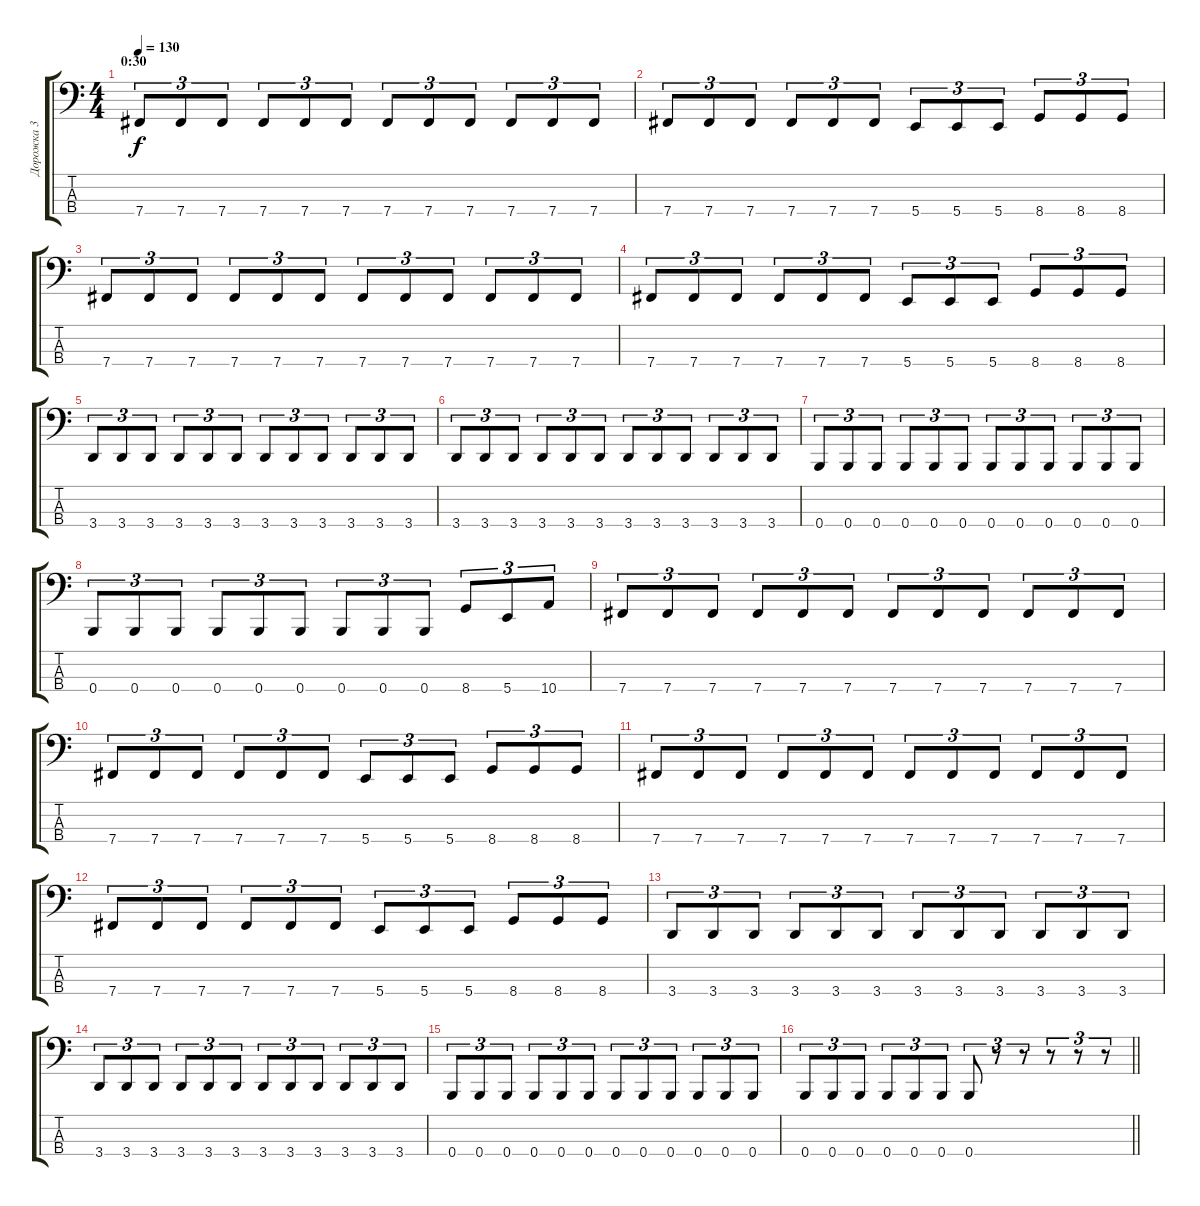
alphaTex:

\track ("Дорожка 3" "Дорожка 3") {instrument electricbassfinger}
\staff {score tabs}
\tuning (E2 B1 Gb1 B0) {hide}
\ts (4 4)
\section ("" "0:30")
\tempo 130
\clef f4
\ks c
7.4.8{tu (3 2) dy f} 7.4.8{tu (3 2)} 7.4.8{tu (3 2)} 7.4.8{tu (3 2)} 7.4.8{tu (3 2)} 7.4.8{tu (3 2)} 7.4.8{tu (3 2)} 7.4.8{tu (3 2)} 7.4.8{tu (3 2)} 7.4.8{tu (3 2)} 7.4.8{tu (3 2)} 7.4.8{tu (3 2)} |
7.4.8{tu (3 2)} 7.4.8{tu (3 2)} 7.4.8{tu (3 2)} 7.4.8{tu (3 2)} 7.4.8{tu (3 2)} 7.4.8{tu (3 2)} 5.4.8{tu (3 2)} 5.4.8{tu (3 2)} 5.4.8{tu (3 2)} 8.4.8{tu (3 2)} 8.4.8{tu (3 2)} 8.4.8{tu (3 2)} |
7.4.8{tu (3 2)} 7.4.8{tu (3 2)} 7.4.8{tu (3 2)} 7.4.8{tu (3 2)} 7.4.8{tu (3 2)} 7.4.8{tu (3 2)} 7.4.8{tu (3 2)} 7.4.8{tu (3 2)} 7.4.8{tu (3 2)} 7.4.8{tu (3 2)} 7.4.8{tu (3 2)} 7.4.8{tu (3 2)} |
7.4.8{tu (3 2)} 7.4.8{tu (3 2)} 7.4.8{tu (3 2)} 7.4.8{tu (3 2)} 7.4.8{tu (3 2)} 7.4.8{tu (3 2)} 5.4.8{tu (3 2)} 5.4.8{tu (3 2)} 5.4.8{tu (3 2)} 8.4.8{tu (3 2)} 8.4.8{tu (3 2)} 8.4.8{tu (3 2)} |
3.4.8{tu (3 2)} 3.4.8{tu (3 2)} 3.4.8{tu (3 2)} 3.4.8{tu (3 2)} 3.4.8{tu (3 2)} 3.4.8{tu (3 2)} 3.4.8{tu (3 2)} 3.4.8{tu (3 2)} 3.4.8{tu (3 2)} 3.4.8{tu (3 2)} 3.4.8{tu (3 2)} 3.4.8{tu (3 2)} |
3.4.8{tu (3 2)} 3.4.8{tu (3 2)} 3.4.8{tu (3 2)} 3.4.8{tu (3 2)} 3.4.8{tu (3 2)} 3.4.8{tu (3 2)} 3.4.8{tu (3 2)} 3.4.8{tu (3 2)} 3.4.8{tu (3 2)} 3.4.8{tu (3 2)} 3.4.8{tu (3 2)} 3.4.8{tu (3 2)} |
0.4.8{tu (3 2)} 0.4.8{tu (3 2)} 0.4.8{tu (3 2)} 0.4.8{tu (3 2)} 0.4.8{tu (3 2)} 0.4.8{tu (3 2)} 0.4.8{tu (3 2)} 0.4.8{tu (3 2)} 0.4.8{tu (3 2)} 0.4.8{tu (3 2)} 0.4.8{tu (3 2)} 0.4.8{tu (3 2)} |
0.4.8{tu (3 2)} 0.4.8{tu (3 2)} 0.4.8{tu (3 2)} 0.4.8{tu (3 2)} 0.4.8{tu (3 2)} 0.4.8{tu (3 2)} 0.4.8{tu (3 2)} 0.4.8{tu (3 2)} 0.4.8{tu (3 2)} 8.4.8{tu (3 2)} 5.4.8{tu (3 2)} 10.4.8{tu (3 2)} |
7.4.8{tu (3 2)} 7.4.8{tu (3 2)} 7.4.8{tu (3 2)} 7.4.8{tu (3 2)} 7.4.8{tu (3 2)} 7.4.8{tu (3 2)} 7.4.8{tu (3 2)} 7.4.8{tu (3 2)} 7.4.8{tu (3 2)} 7.4.8{tu (3 2)} 7.4.8{tu (3 2)} 7.4.8{tu (3 2)} |
7.4.8{tu (3 2)} 7.4.8{tu (3 2)} 7.4.8{tu (3 2)} 7.4.8{tu (3 2)} 7.4.8{tu (3 2)} 7.4.8{tu (3 2)} 5.4.8{tu (3 2)} 5.4.8{tu (3 2)} 5.4.8{tu (3 2)} 8.4.8{tu (3 2)} 8.4.8{tu (3 2)} 8.4.8{tu (3 2)} |
7.4.8{tu (3 2)} 7.4.8{tu (3 2)} 7.4.8{tu (3 2)} 7.4.8{tu (3 2)} 7.4.8{tu (3 2)} 7.4.8{tu (3 2)} 7.4.8{tu (3 2)} 7.4.8{tu (3 2)} 7.4.8{tu (3 2)} 7.4.8{tu (3 2)} 7.4.8{tu (3 2)} 7.4.8{tu (3 2)} |
7.4.8{tu (3 2)} 7.4.8{tu (3 2)} 7.4.8{tu (3 2)} 7.4.8{tu (3 2)} 7.4.8{tu (3 2)} 7.4.8{tu (3 2)} 5.4.8{tu (3 2)} 5.4.8{tu (3 2)} 5.4.8{tu (3 2)} 8.4.8{tu (3 2)} 8.4.8{tu (3 2)} 8.4.8{tu (3 2)} |
3.4.8{tu (3 2)} 3.4.8{tu (3 2)} 3.4.8{tu (3 2)} 3.4.8{tu (3 2)} 3.4.8{tu (3 2)} 3.4.8{tu (3 2)} 3.4.8{tu (3 2)} 3.4.8{tu (3 2)} 3.4.8{tu (3 2)} 3.4.8{tu (3 2)} 3.4.8{tu (3 2)} 3.4.8{tu (3 2)} |
3.4.8{tu (3 2)} 3.4.8{tu (3 2)} 3.4.8{tu (3 2)} 3.4.8{tu (3 2)} 3.4.8{tu (3 2)} 3.4.8{tu (3 2)} 3.4.8{tu (3 2)} 3.4.8{tu (3 2)} 3.4.8{tu (3 2)} 3.4.8{tu (3 2)} 3.4.8{tu (3 2)} 3.4.8{tu (3 2)} |
0.4.8{tu (3 2)} 0.4.8{tu (3 2)} 0.4.8{tu (3 2)} 0.4.8{tu (3 2)} 0.4.8{tu (3 2)} 0.4.8{tu (3 2)} 0.4.8{tu (3 2)} 0.4.8{tu (3 2)} 0.4.8{tu (3 2)} 0.4.8{tu (3 2)} 0.4.8{tu (3 2)} 0.4.8{tu (3 2)} |
\barLineRight lightlight
0.4.8{tu (3 2)} 0.4.8{tu (3 2)} 0.4.8{tu (3 2)} 0.4.8{tu (3 2)} 0.4.8{tu (3 2)} 0.4.8{tu (3 2)} 0.4.8{tu (3 2)} r.8{tu (3 2)} r.8{tu (3 2)} r.8{tu (3 2)} r.8{tu (3 2)} r.8{tu (3 2)}
